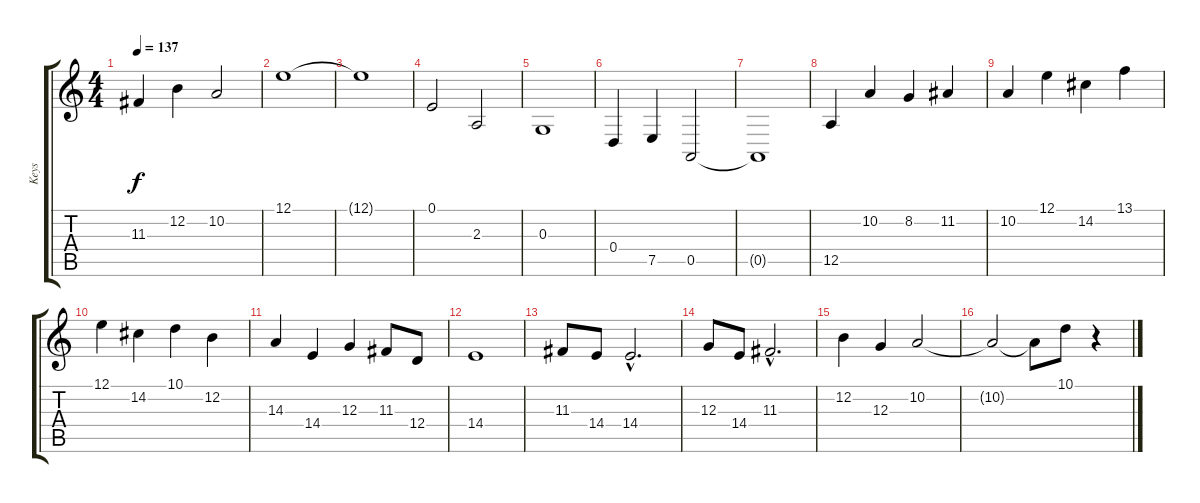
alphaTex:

\track ("Keys" "Keys") {instrument percussiveorgan}
\staff {score tabs}
\tuning (E4 B3 G3 D3 A2 E2) {hide}
\ts (4 4)
\tempo 137
\clef g2
\ks c
11.3{t}.4{dy f} 12.2.4 10.2.2 |
12.1.1 |
12.1{t}.1 |
0.1.2 2.3.2 |
0.3.1 |
0.4.4 7.5.4 0.5.2 |
0.5{t}.1 |
12.5.4 10.2.4 8.2.4 11.2.4 |
10.2.4 12.1.4 14.2.4 13.1.4 |
12.1.4 14.2.4 10.1.4 12.2.4 |
14.3.4 14.4.4 12.3.4 11.3.8 12.4.8 |
14.4.1 |
11.3.8 14.4.8 14.4{hac}.2{d} |
12.3.8 14.4.8 11.3{hac}.2{d} |
12.2.4 12.3.4 10.2.2 |
10.2{t}.2 10.2{t}.8 10.1.8 r.4
